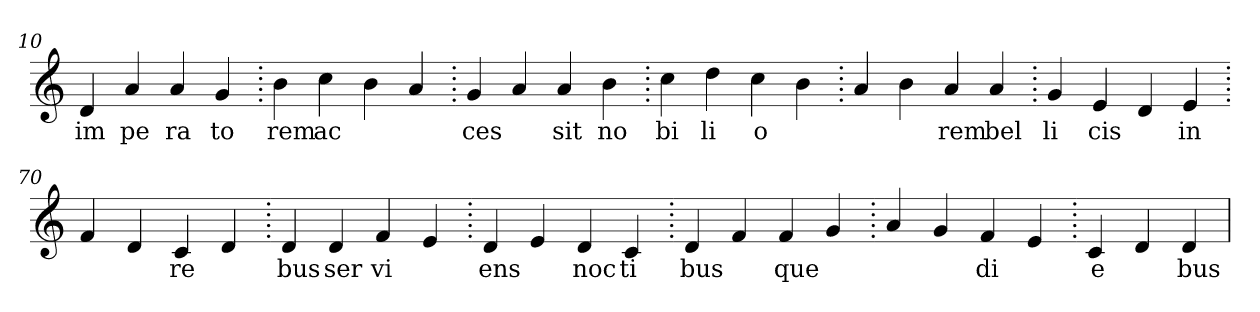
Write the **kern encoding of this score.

**kern	**text
*part1	*part1
*staff1	*staff1
*clefG2	*
=10.	=10.
4d	im
4a	pe
4a	ra
4g	to
=20.	=20.
4b	rem
4cc	ac
4b	.
4a	.
=30.	=30.
4g	ces
4a	.
4a	sit
4b	no
=40.	=40.
4cc	bi
4dd	li
4cc	o
4b	.
=50.	=50.
4a	.
4b	.
4a	rem
4a	bel
=60.	=60.
4g	li
4e	cis
4d	.
4e	in
=70.	=70.
4f	.
4d	.
4c	re
4d	.
=80.	=80.
4d	bus
4d	ser
4f	vi
4e	.
=90.	=90.
4d	ens
4e	.
4d	noc
4c	ti
=100.	=100.
4d	bus
4f	.
4f	que
4g	.
=110.	=110.
4a	.
4g	.
4f	di
4e	.
=120.	=120.
4c	e
4d	.
4d	bus
=	=
*-	*-
